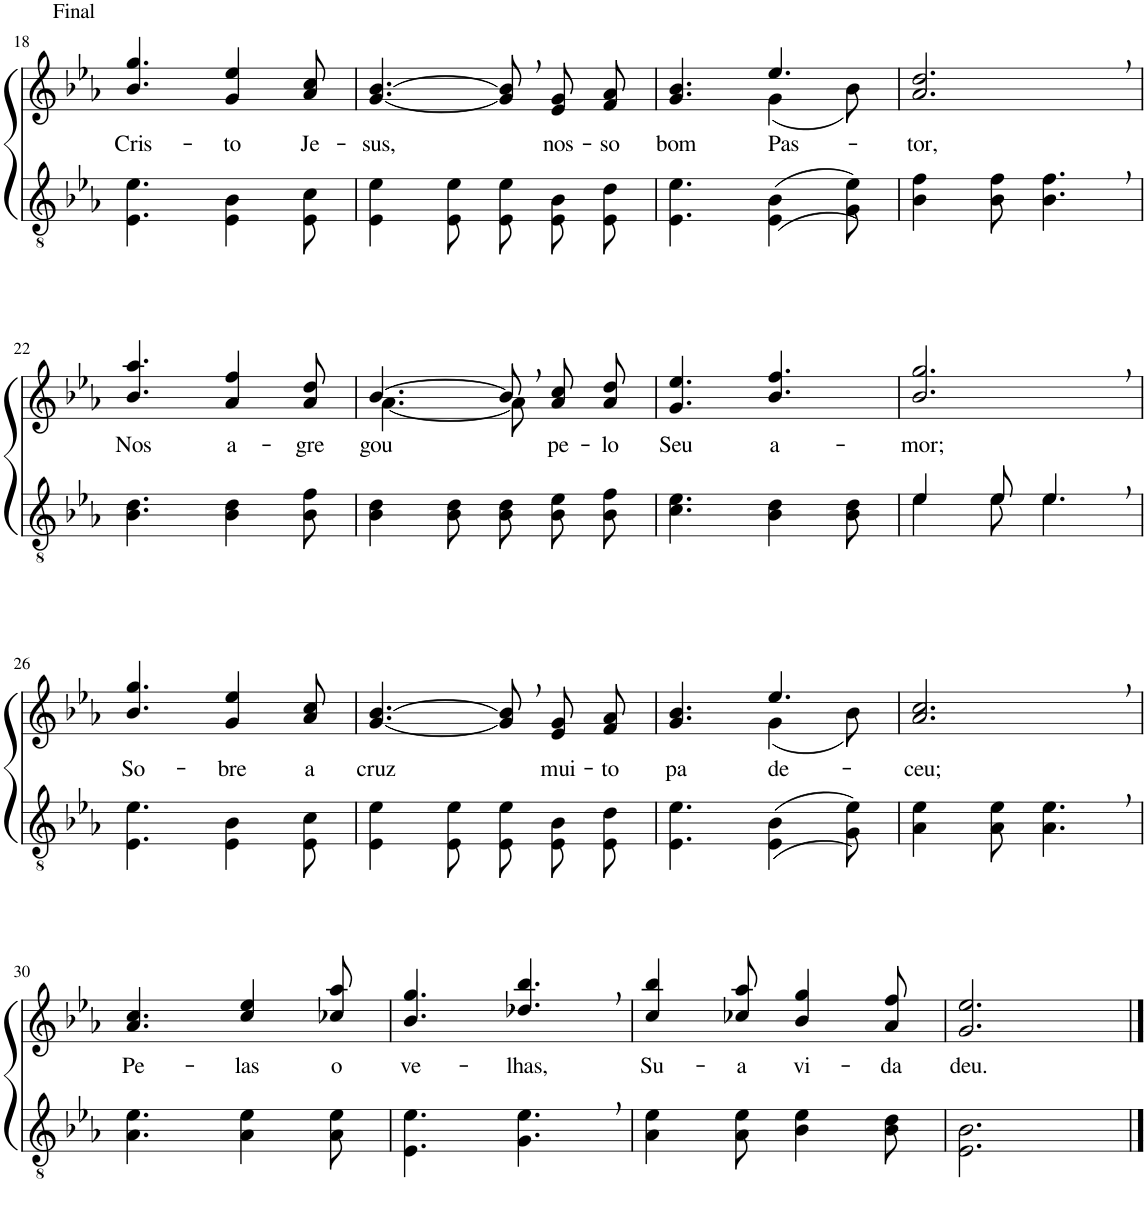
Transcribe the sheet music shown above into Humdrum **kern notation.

**kern	**kern	**text
*part2	*part1	*part1
*staff2	*staff1	*staff1
*I"Parte III e IV	*I"Parte I e II	*
!!LO:PB:g=z
*clefGv2	*clefG2	*
*Trd4c7	*Trd4c7	*
*k[b-e-a-]	*k[b-e-a-]	*
*M6/8	*M6/8	*
=18	=18	=18
!	!LO:TX:a:t=Final	!
!	!	!LO:LY:b
4.E-\ 4.e-\	4.b-/ 4.gg/	Cris-
!	!	!LO:LY:b
4E-\ 4B-\	4g/ 4ee-/	-to
!	!	!LO:LY:b
8E-\ 8c\	8a-/ 8cc/	Je-
=19	=19	=19
!	!	!LO:LY:b
4E-\ 4e-\	[4.g/ [4.b-/	-sus,
8E-\ 8e-\	.	.
8E-/ 8e-/L	8g],/ 8b-],/L	.
!	!	!LO:LY:b
8E-/ 8B-/	8e-/ 8g/	nos-
!	!	!LO:LY:b
8E-/ 8d/J	8f/ 8a-/J	-so
=20	=20	=20
!	!	!LO:LY:b
*	*^	*
4.E-\ 4.e-\	4.g/ 4.b-/	4.ryy	bom
!	!	!	!LO:LY:b
((4E-\ 4B-\	4.ee-/	(4g\	Pas-
8G\ 8e-\))	.	8b-\)	.
=21	=21	=21	=21
!	!	!	!LO:LY:b
*	*v	*v	*
4B-\ 4f\	2.a-/, 2.dd/,	tor,
8B-\ 8f\	.	.
4.B-\, 4.f\,	.	.
!!LO:LB:g=z
=22	=22	=22
!	!	!LO:LY:b
4.B-\ 4.d\	4.b-/ 4.aa-/	Nos
!	!	!LO:LY:b
4B-\ 4d\	4a-/ 4ff/	a-
!	!	!LO:LY:b
8B-\ 8f\	8a-/ 8dd/	-gre-
=23	=23	=23
*	*^	*
!	!	!	!LO:LY:b
4B-\ 4d\	[4.b-/	[4.a-\	-gou
8B-\ 8d\	.	.	.
8B-\ 8d\L	8b-,\L]	8a-\]	.
!	!	!	!LO:LY:b
8B-\ 8e-\	8a-\ 8cc\	4ryy	pe-
!	!	!	!LO:LY:b
8B-\ 8f\J	8a-\ 8dd\J	.	-lo
*	*v	*v	*
=24	=24	=24
!	!	!LO:LY:b
4.c\ 4.e-\	4.g/ 4.ee-/	Seu
!	!	!LO:LY:b
4B-\ 4d\	4.b-/ 4.ff/	a-
8B-\ 8d\	.	.
=25	=25	=25
*^	*	*
!	!	!	!LO:LY:b
4e-\	4e-/	2.b-/, 2.gg/,	-mor;
8e-\	8e-/	.	.
4.e-,\	4.e-/	.	.
!!LO:LB:g=z
=26	=26	=26	=26
!	!	!	!LO:LY:b
*v	*v	*	*
4.E-\ 4.e-\	4.b-/ 4.gg/	So-
!	!	!LO:LY:b
4E-\ 4B-\	4g/ 4ee-/	-bre
!	!	!LO:LY:b
8E-\ 8c\	8a-/ 8cc/	a
=27	=27	=27
!	!	!LO:LY:b
4E-\ 4e-\	[4.g/ [4.b-/	cruz
8E-\ 8e-\	.	.
8E-/ 8e-/L	8g],/ 8b-],/L	.
!	!	!LO:LY:b
8E-/ 8B-/	8e-/ 8g/	mui-
!	!	!LO:LY:b
8E-/ 8d/J	8f/ 8a-/J	-to
=28	=28	=28
!	!	!LO:LY:b
*	*^	*
4.E-\ 4.e-\	4.g/ 4.b-/	4.ryy	pa-
!	!	!	!LO:LY:b
((4E-\ 4B-\	4.ee-/	(4g\	de-
8G\ 8e-\))	.	8b-\)	.
=29	=29	=29	=29
!	!	!	!LO:LY:b
*	*v	*v	*
4A-\ 4e-\	2.a-/, 2.cc/,	-ceu;
8A-\ 8e-\	.	.
4.A-\, 4.e-\,	.	.
!!LO:LB:g=z
=30	=30	=30
!	!	!LO:LY:b
4.A-\ 4.e-\	4.a-/ 4.cc/	Pe-
!	!	!LO:LY:b
4A-\ 4e-\	4cc/ 4ee-/	-las
!	!	!LO:LY:b
8A-\ 8e-\	8cc-X/ 8aa-/	o
=31	=31	=31
!	!	!LO:LY:b
4.E-\ 4.e-\	4.b-/ 4.gg/	ve-
!	!	!LO:LY:b
4.G\, 4.e-\,	4.dd-X/, 4.bb-/,	-lhas,
=32	=32	=32
!	!	!LO:LY:b
4A-\ 4e-\	4cc/ 4bb-/	Su-
!	!	!LO:LY:b
8A-\ 8e-\	8cc-X/ 8aa-/	-a
!	!	!LO:LY:b
4B-\ 4e-\	4b-/ 4gg/	vi-
!	!	!LO:LY:b
8B-\ 8d\	8a-/ 8ff/	-da
=33	=33	=33
!	!	!LO:LY:b
2.E-\ 2.B-\	2.g/ 2.ee-/	deu.
==	==	==
*-	*-	*-
